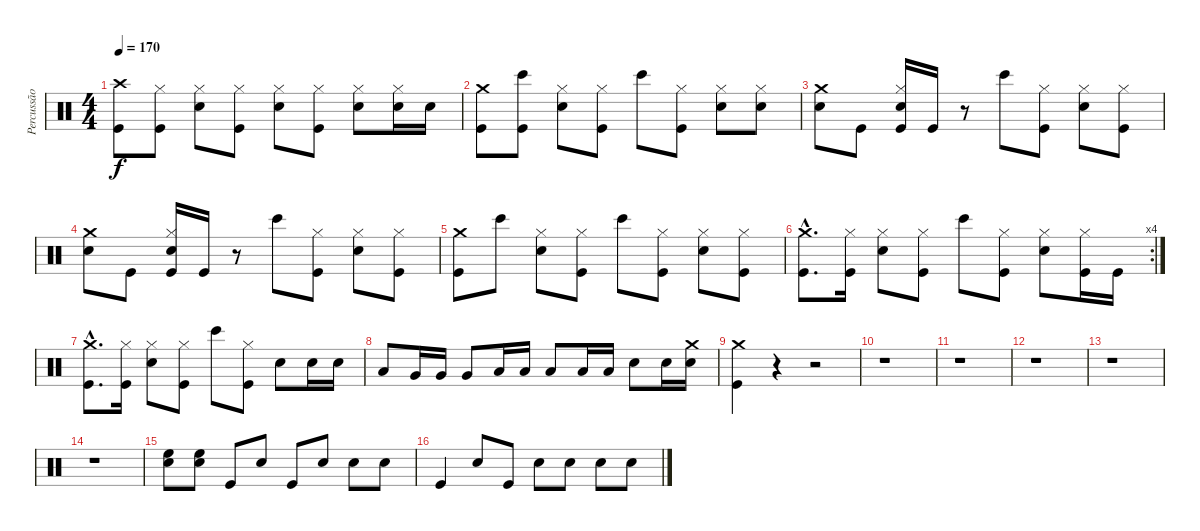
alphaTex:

\track ("Percussão" "Percussão") {instrument percussion}
\staff {score}
\articulation defaults
\ts (4 4)
\tempo 170
\clef neutral
\ks c
("Crash high (hit)" "Kick (hit)").8{dy f} ("Hi-Hat (closed)" "Kick (hit)").8 ("Hi-Hat (closed)" "Snare (hit) 2").8 ("Hi-Hat (closed)" "Kick (hit)").8 ("Hi-Hat (closed)" "Snare (hit) 2").8 ("Hi-Hat (closed)" "Kick (hit)").8 ("Hi-Hat (closed)" "Snare (hit) 2").8 ("Hi-Hat (closed)" "Snare (hit) 2").16 "Snare (hit) 2".16 |
("Crash medium (hit)" "Kick (hit)").8 ("Bongo High (hit)" "Kick (hit)").8 ("Hi-Hat (closed)" "Snare (hit) 2").8 ("Hi-Hat (closed)" "Kick (hit)").8 "Bongo High (hit)".8 ("Hi-Hat (closed)" "Kick (hit)").8 ("Hi-Hat (closed)" "Snare (hit) 2").8 ("Hi-Hat (closed)" "Snare (hit) 2").8 |
("Crash medium (hit)" "Snare (hit) 2").8 "Kick (hit)".8 ("Hi-Hat (closed)" "Snare (hit) 2" "Kick (hit)").16 "Kick (hit)".16 r.8 "Bongo High (hit)".8 ("Hi-Hat (closed)" "Kick (hit)").8 ("Hi-Hat (closed)" "Snare (hit) 2").8 ("Hi-Hat (closed)" "Kick (hit)").8 |
("Crash medium (hit)" "Snare (hit) 2").8 "Kick (hit)".8 ("Hi-Hat (closed)" "Snare (hit) 2" "Kick (hit)").16 "Kick (hit)".16 r.8 "Bongo High (hit)".8 ("Hi-Hat (closed)" "Kick (hit)").8 ("Hi-Hat (closed)" "Snare (hit) 2").8 ("Hi-Hat (closed)" "Kick (hit)").8 |
("Crash medium (hit)" "Kick (hit)").8 "Bongo High (hit)".8 ("Hi-Hat (closed)" "Snare (hit) 2").8 ("Hi-Hat (closed)" "Kick (hit)").8 "Bongo High (hit)".8 ("Hi-Hat (closed)" "Kick (hit)").8 ("Hi-Hat (closed)" "Snare (hit) 2").8 ("Hi-Hat (closed)" "Kick (hit)").8 |
\rc 4
("Crash medium (hit)"{hac} "Kick (hit)"{hac}).8{d} ("Hi-Hat (closed)" "Kick (hit)").16 ("Hi-Hat (closed)" "Snare (hit) 2").8 ("Hi-Hat (closed)" "Kick (hit)").8 "Bongo High (hit)".8 ("Hi-Hat (closed)" "Kick (hit)").8 ("Hi-Hat (closed)" "Snare (hit) 2").8 ("Hi-Hat (closed)" "Kick (hit)").16 "Kick (hit)".16 |
("Crash medium (hit)"{hac} "Kick (hit)"{hac}).8{d} ("Hi-Hat (closed)" "Kick (hit)").16 ("Hi-Hat (closed)" "Snare (hit) 2").8 ("Hi-Hat (closed)" "Kick (hit)").8 "Bongo High (hit)".8 ("Hi-Hat (closed)" "Kick (hit)").8 "Snare (hit) 2".8 "Snare (hit) 2".16 "Snare (hit) 2".16 |
"Low Floor Tom (hit)".8 "Very Low Tom (hit)".16 "Very Low Tom (hit)".16 "Very Low Tom (hit)".8 "Low Floor Tom (hit)".16 "Low Floor Tom (hit)".16 "Low Floor Tom (hit)".8 "Low Tom (hit)".16 "Low Tom (hit)".16 "Snare (hit) 2".8 "Snare (hit) 2".16 ("Crash medium (hit)" "Snare (hit) 2").16 |
("Crash medium (hit)" "Kick (hit)").4 r.4 r.2 |
r.1 |
r.1 |
r.1 |
r.1 |
r.1 |
("High Floor Tom (hit)" "Snare (hit) 2").8 ("High Floor Tom (hit)" "Snare (hit) 2").8 "Kick (hit)".8 "Snare (hit) 2".8 "Kick (hit)".8 "Snare (hit) 2".8 "Snare (hit) 2".8 "Snare (hit) 2".8 |
"Kick (hit)".4 "Snare (hit) 2".8 "Kick (hit)".8 "Snare (hit) 2".8 "Snare (hit) 2".8 "Snare (hit) 2".8 "Snare (hit) 2".8
